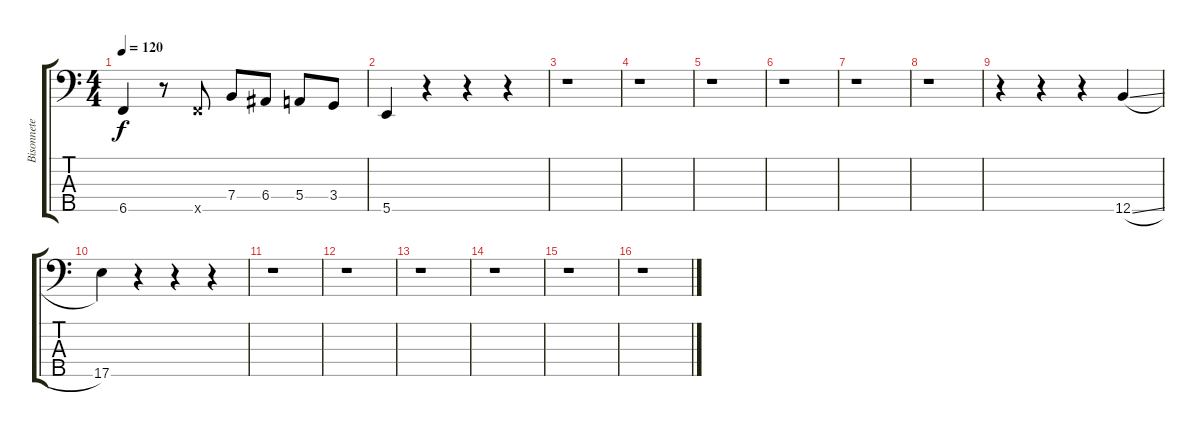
\track ("Bisonnete" "Bisonnete") {instrument electricbassfinger}
\staff {score tabs}
\tuning (G2 D2 A1 E1 B0) {hide}
\ts (4 4)
\tempo 120
\clef f4
\ks c
6.5.4{dy f} r.8 6.5{x}.8 7.4.8 6.4.8 5.4.8 3.4.8 |
5.5.4 r.4 r.4 r.4 |
r.1 |
r.1 |
r.1 |
r.1 |
r.1 |
r.1 |
r.4 r.4 r.4 12.5{sl}.4 |
17.5.4 r.4 r.4 r.4 |
r.1 |
r.1 |
r.1 |
r.1 |
r.1 |
r.1
